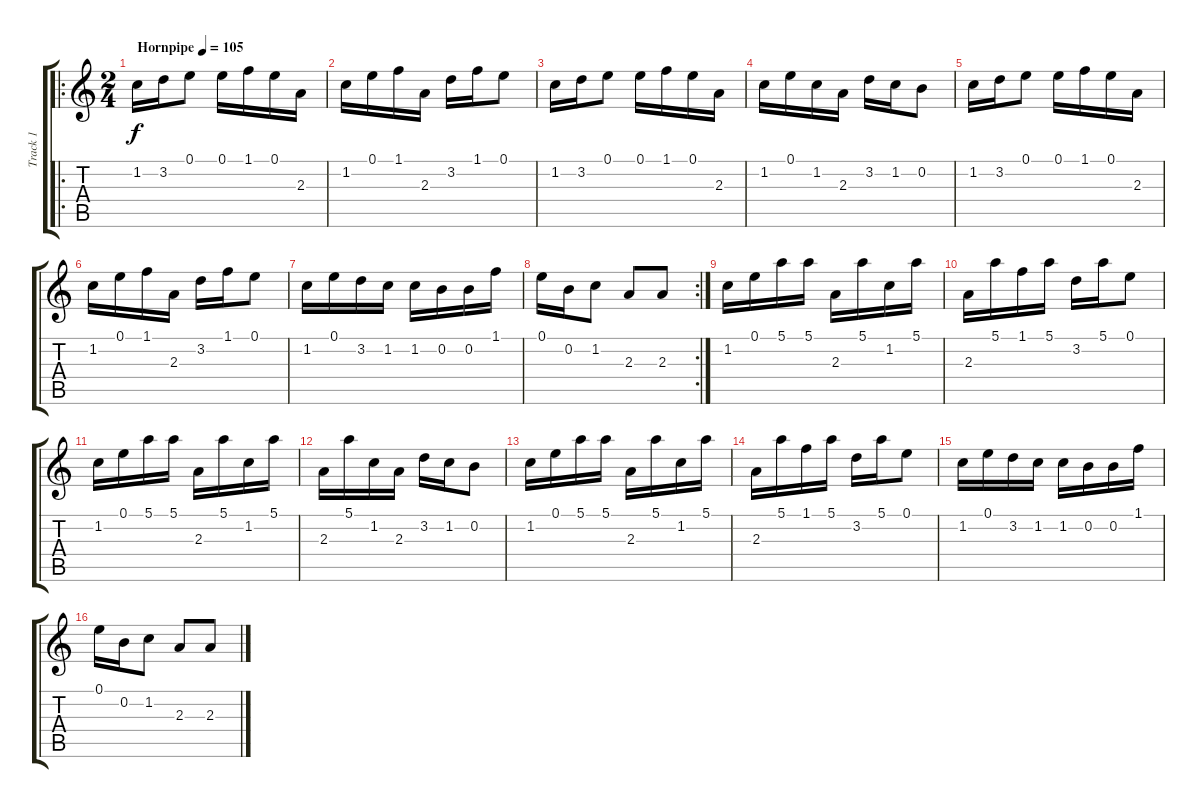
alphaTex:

\track ("Track 1" "Track 1") {instrument acousticguitarnylon}
\staff {score tabs}
\tuning (E4 B3 G3 D3 A2 E2) {hide}
\ro
\ts (2 4)
\tempo (105 "Hornpipe")
\clef g2
\ks c
1.2.16{dy f instrument acousticguitarnylon} 3.2.16 0.1.8 0.1.16 1.1.16 0.1.16 2.3.16 |
1.2.16 0.1.16 1.1.16 2.3.16 3.2.16 1.1.16 0.1.8 |
1.2.16 3.2.16 0.1.8 0.1.16 1.1.16 0.1.16 2.3.16 |
1.2.16 0.1.16 1.2.16 2.3.16 3.2.16 1.2.16 0.2.8 |
1.2.16 3.2.16 0.1.8 0.1.16 1.1.16 0.1.16 2.3.16 |
1.2.16 0.1.16 1.1.16 2.3.16 3.2.16 1.1.16 0.1.8 |
1.2.16 0.1.16 3.2.16 1.2.16 1.2.16 0.2.16 0.2.16 1.1.16 |
\rc 2
0.1.16 0.2.16 1.2.8 2.3.8 2.3.8 |
1.2.16 0.1.16 5.1.16 5.1.16 2.3.16 5.1.16 1.2.16 5.1.16 |
2.3.16 5.1.16 1.1.16 5.1.16 3.2.16 5.1.16 0.1.8 |
1.2.16 0.1.16 5.1.16 5.1.16 2.3.16 5.1.16 1.2.16 5.1.16 |
2.3.16 5.1.16 1.2.16 2.3.16 3.2.16 1.2.16 0.2.8 |
1.2.16 0.1.16 5.1.16 5.1.16 2.3.16 5.1.16 1.2.16 5.1.16 |
2.3.16 5.1.16 1.1.16 5.1.16 3.2.16 5.1.16 0.1.8 |
1.2.16 0.1.16 3.2.16 1.2.16 1.2.16 0.2.16 0.2.16 1.1.16 |
0.1.16 0.2.16 1.2.8 2.3.8 2.3.8
